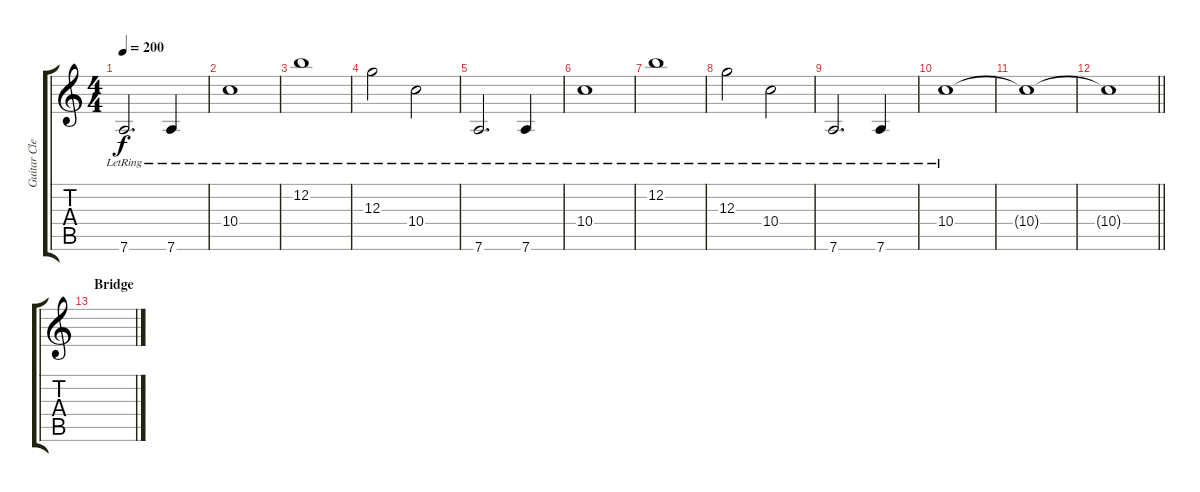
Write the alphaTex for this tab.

\track ("Guitar Clean [Drop D]" "Guitar Cle") {instrument electricguitarclean}
\staff {score tabs}
\tuning (E4 B3 G3 D3 A2 D2) {hide}
\ts (4 4)
\tempo 200
\clef g2
\ks c
7.6{lr}.2{d dy f} 7.6{lr}.4 |
10.4{lr}.1 |
12.2{lr}.1 |
12.3{lr}.2 10.4{lr}.2 |
7.6{lr}.2{d} 7.6{lr}.4 |
10.4{lr}.1 |
12.2{lr}.1 |
12.3{lr}.2 10.4{lr}.2 |
7.6{lr}.2{d} 7.6{lr}.4 |
10.4{lr}.1 |
10.4{t}.1 |
\barLineRight lightlight
10.4{t}.1 |
\section ("" "Bridge")
